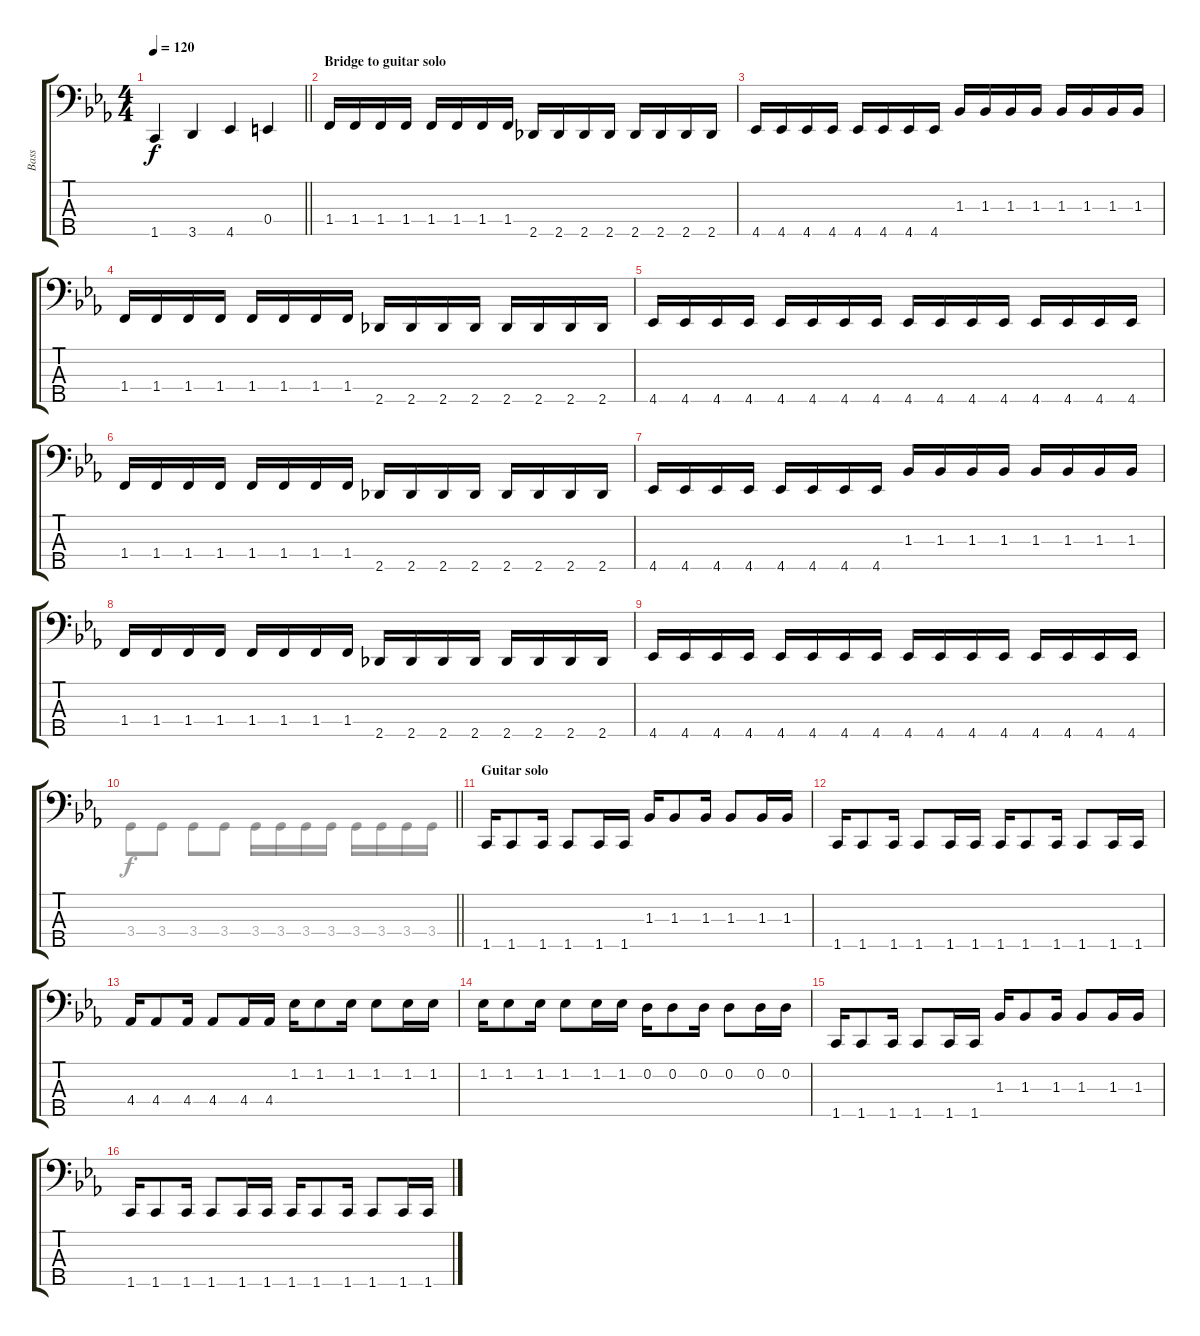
\track ("Bass" "Bass") {instrument electricbasspick}
\staff {score tabs}
\tuning (G2 D2 A1 E1 B0) {hide}
\voice
\ts (4 4)
\tempo 120
\clef f4
\barLineRight lightlight
\ks cminor
1.5.4{dy f} 3.5.4 4.5.4 0.4.4 |
\section ("" "Bridge to guitar solo")
1.4.16 1.4.16 1.4.16 1.4.16 1.4.16 1.4.16 1.4.16 1.4.16 2.5.16 2.5.16 2.5.16 2.5.16 2.5.16 2.5.16 2.5.16 2.5.16 |
4.5.16 4.5.16 4.5.16 4.5.16 4.5.16 4.5.16 4.5.16 4.5.16 1.3.16 1.3.16 1.3.16 1.3.16 1.3.16 1.3.16 1.3.16 1.3.16 |
1.4.16 1.4.16 1.4.16 1.4.16 1.4.16 1.4.16 1.4.16 1.4.16 2.5.16 2.5.16 2.5.16 2.5.16 2.5.16 2.5.16 2.5.16 2.5.16 |
4.5.16 4.5.16 4.5.16 4.5.16 4.5.16 4.5.16 4.5.16 4.5.16 4.5.16 4.5.16 4.5.16 4.5.16 4.5.16 4.5.16 4.5.16 4.5.16 |
1.4.16 1.4.16 1.4.16 1.4.16 1.4.16 1.4.16 1.4.16 1.4.16 2.5.16 2.5.16 2.5.16 2.5.16 2.5.16 2.5.16 2.5.16 2.5.16 |
4.5.16 4.5.16 4.5.16 4.5.16 4.5.16 4.5.16 4.5.16 4.5.16 1.3.16 1.3.16 1.3.16 1.3.16 1.3.16 1.3.16 1.3.16 1.3.16 |
1.4.16 1.4.16 1.4.16 1.4.16 1.4.16 1.4.16 1.4.16 1.4.16 2.5.16 2.5.16 2.5.16 2.5.16 2.5.16 2.5.16 2.5.16 2.5.16 |
4.5.16 4.5.16 4.5.16 4.5.16 4.5.16 4.5.16 4.5.16 4.5.16 4.5.16 4.5.16 4.5.16 4.5.16 4.5.16 4.5.16 4.5.16 4.5.16 |
\barLineRight lightlight
|
\section ("" "Guitar solo")
1.5.16 1.5.8 1.5.16 1.5.8 1.5.16 1.5.16 1.3.16 1.3.8 1.3.16 1.3.8 1.3.16 1.3.16 |
1.5.16 1.5.8 1.5.16 1.5.8 1.5.16 1.5.16 1.5.16 1.5.8 1.5.16 1.5.8 1.5.16 1.5.16 |
4.4.16 4.4.8 4.4.16 4.4.8 4.4.16 4.4.16 1.2.16 1.2.8 1.2.16 1.2.8 1.2.16 1.2.16 |
1.2.16 1.2.8 1.2.16 1.2.8 1.2.16 1.2.16 0.2.16 0.2.8 0.2.16 0.2.8 0.2.16 0.2.16 |
1.5.16 1.5.8 1.5.16 1.5.8 1.5.16 1.5.16 1.3.16 1.3.8 1.3.16 1.3.8 1.3.16 1.3.16 |
1.5.16 1.5.8 1.5.16 1.5.8 1.5.16 1.5.16 1.5.16 1.5.8 1.5.16 1.5.8 1.5.16 1.5.16
\voice
\clef f4
\ottava regular
\simile none
\barLineRight lightlight
\ks cminor
|
|
|
|
|
|
|
|
|
\barLineRight lightlight
3.4.8 3.4.8 3.4.8 3.4.8 3.4.16 3.4.16 3.4.16 3.4.16 3.4.16 3.4.16 3.4.16 3.4.16 |
|
|
|
|
|
